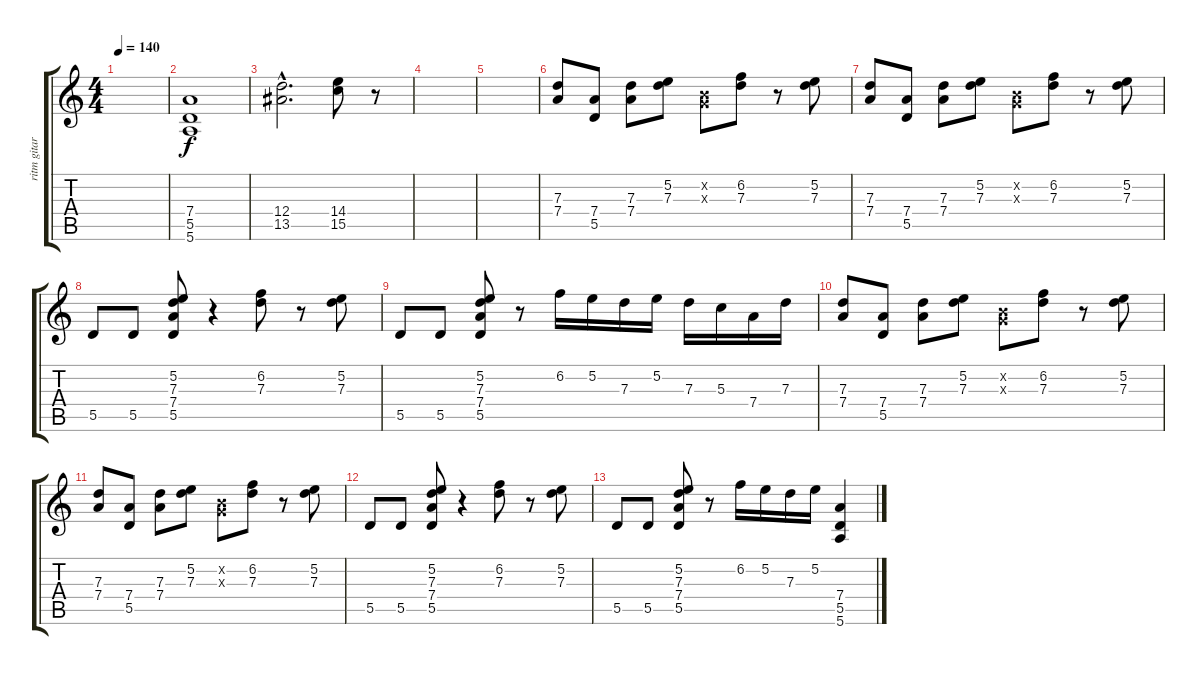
\track ("ritm gitar" "ritm gitar") {instrument distortionguitar}
\staff {score tabs}
\tuning (E4 B3 G3 D3 A2 E2) {hide}
\ts (4 4)
\tempo 140
\clef g2
\ks c
|
(7.4 5.5 5.6).1 |
(12.4{hac} 13.5{hac}).2{d} (14.4 15.5).8 r.8 |
|
|
(7.3 7.4).8 (7.4 5.5).8 (7.3 7.4).8 (5.2 7.3).8 (0.2{x} 0.3{x}).8 (6.2 7.3).8 r.8 (5.2 7.3).8 |
(7.3 7.4).8 (7.4 5.5).8 (7.3 7.4).8 (5.2 7.3).8 (0.2{x} 0.3{x}).8 (6.2 7.3).8 r.8 (5.2 7.3).8 |
5.5.8 5.5.8 (5.2 7.3 7.4 5.5).8 r.4 (6.2 7.3).8 r.8 (5.2 7.3).8 |
5.5.8 5.5.8 (5.2 7.3 7.4 5.5).8 r.8 6.2.16 5.2.16 7.3.16 5.2.16 7.3.16 5.3.16 7.4.16 7.3.16 |
(7.3 7.4).8 (7.4 5.5).8 (7.3 7.4).8 (5.2 7.3).8 (0.2{x} 0.3{x}).8 (6.2 7.3).8 r.8 (5.2 7.3).8 |
(7.3 7.4).8 (7.4 5.5).8 (7.3 7.4).8 (5.2 7.3).8 (0.2{x} 0.3{x}).8 (6.2 7.3).8 r.8 (5.2 7.3).8 |
5.5.8 5.5.8 (5.2 7.3 7.4 5.5).8 r.4 (6.2 7.3).8 r.8 (5.2 7.3).8 |
5.5.8 5.5.8 (5.2 7.3 7.4 5.5).8 r.8 6.2.16 5.2.16 7.3.16 5.2.16 (7.4 5.5 5.6).4
